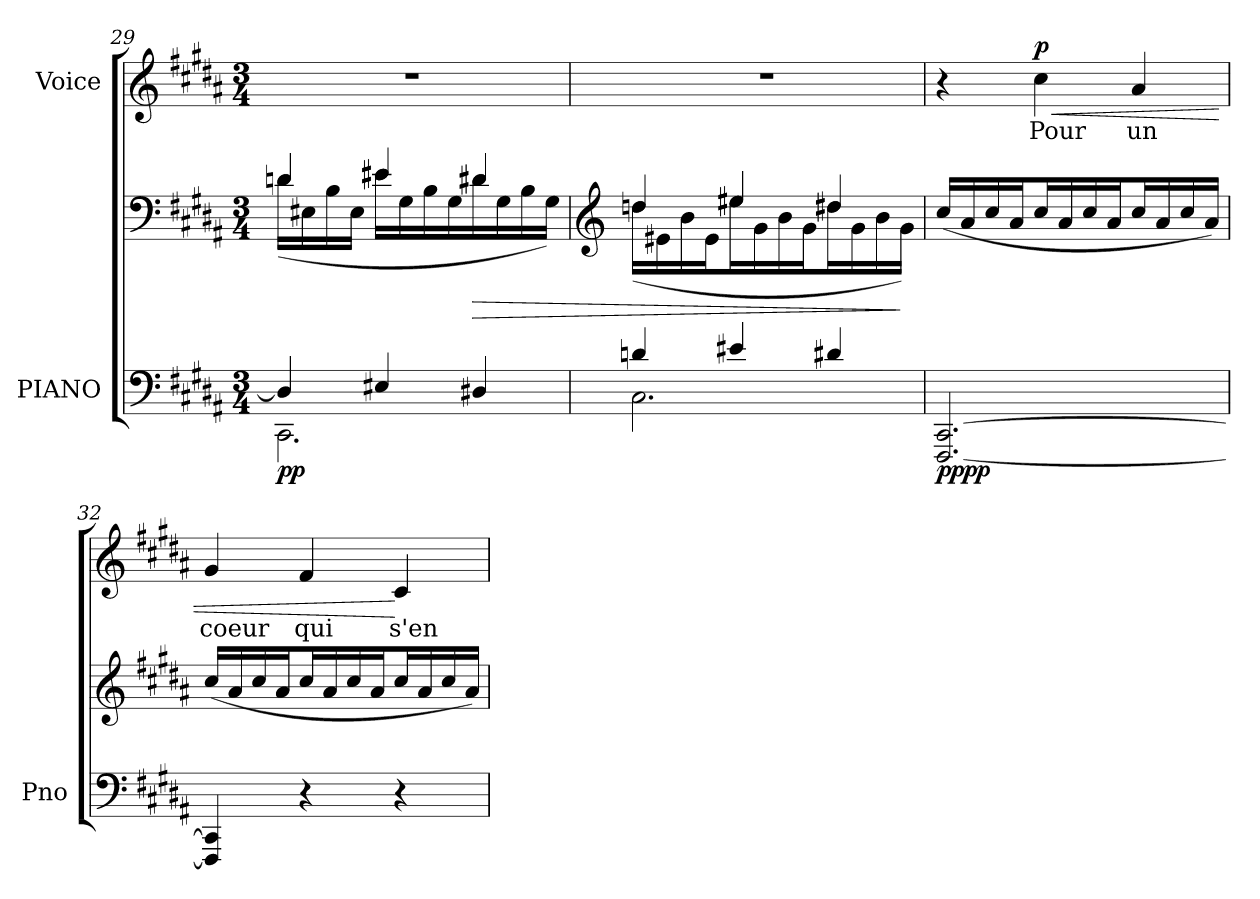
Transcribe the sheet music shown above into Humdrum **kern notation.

**kern	**kern	**dynam	**kern	**text	**dynam
*part2	*part2	*part2	*part1	*part1	*part1
*staff3	*staff2	*staff2/3	*staff1	*staff1	*staff1
*I"PIANO	*	*	*I"Voice	*	*
*I'Pno	*	*	*	*	*
*clefF4	*clefF4	*	*clefG2	*	*
*k[f#c#g#d#a#]	*k[f#c#g#d#a#]	*	*k[f#c#g#d#a#]	*	*
*M3/4	*M3/4	*	*M3/4	*	*
=29	=29	=29	=29	=29	=29
*^	*^	*	*	*	*
!	!	!	!	!LO:DY:b=2	!	!	!
!	!	!	!	!LO:DY:n=1:b	!	!	!
4Dn/]	2.CC#\	4dn/	(16d\LL	p p	2.r	.	.
.	.	.	16E#X\	.	.	.	.
.	.	.	16B\	.	.	.	.
.	.	.	16E#\JJ	.	.	.	.
4E#X/	.	4e#X/	16e#\LL	.	.	.	.
.	.	.	16G#\	.	.	.	.
.	.	.	16B\	.	.	.	.
.	.	.	16G#\	.	.	.	.
!	!	!	!	!LO:HP:b	!	!	!
4D#X/	.	4d#X/	16d#\	>	.	.	.
.	.	.	16G#\	.	.	.	.
.	.	.	16B\	.	.	.	.
.	.	.	16G#\JJ)	.	.	.	.
=30	=30	=30	=30	=30	=30	=30	=30
*	*	*clefG2	*	*	*	*	*
4dn/	2.C#\	4ddn/	(16dd\LL	.	2.r	.	.
.	.	.	16e#X\	.	.	.	.
.	.	.	16b\	.	.	.	.
.	.	.	16e#\J	.	.	.	.
4e#X/	.	4ee#X/	16ee#\L	.	.	.	.
.	.	.	16g#\	.	.	.	.
.	.	.	16b\	.	.	.	.
.	.	.	16g#\J	.	.	.	.
4d#X/	.	4dd#X/	16dd#\L	.	.	.	.
.	.	.	16g#\	.	.	.	.
.	.	.	16b\	.	.	.	.
.	.	.	16g#\JJ)	]	.	.	.
*v	*v	*	*	*	*	*	*
=31	=31	=31	=31	=31	=31	=31
!	!	!	!LO:DY:b=2	!	!	!
!	!	!	!LO:DY:n=1:b	!	!	!
*	*v	*v	*	*	*	*
[2.FFF#/ [2.CC#/	(16cc#/LL	pp pp	4r	.	.
.	16a#/	.	.	.	.
.	16cc#/	.	.	.	.
.	16a#/J	.	.	.	.
!	!	!	!	!	!LO:HP:b
!	!	!	!	!	!LO:DY:n=1:b
.	16cc#/L	.	4cc#\	Pour	< p
.	16a#/	.	.	.	.
.	16cc#/	.	.	.	.
.	16a#/J	.	.	.	.
.	16cc#/L	.	4a#/	un	.
.	16a#/	.	.	.	.
.	16cc#/	.	.	.	.
.	16a#/JJ)	.	.	.	.
=32	=32	=32	=32	=32	=32
4FFF#/] 4CC#/]	(16cc#/LL	.	4g#/	coeur	.
.	16a#/	.	.	.	.
.	16cc#/	.	.	.	.
.	16a#/J	.	.	.	.
4r	16cc#/L	.	4f#/	qui	.
.	16a#/	.	.	.	.
.	16cc#/	.	.	.	.
.	16a#/J	.	.	.	.
4r	16cc#/L	.	4c#/	s'en-	[
.	16a#/	.	.	.	.
.	16cc#/	.	.	.	.
.	16a#/JJ)	.	.	.	.
=	=	=	=	=	=
*-	*-	*-	*-	*-	*-
